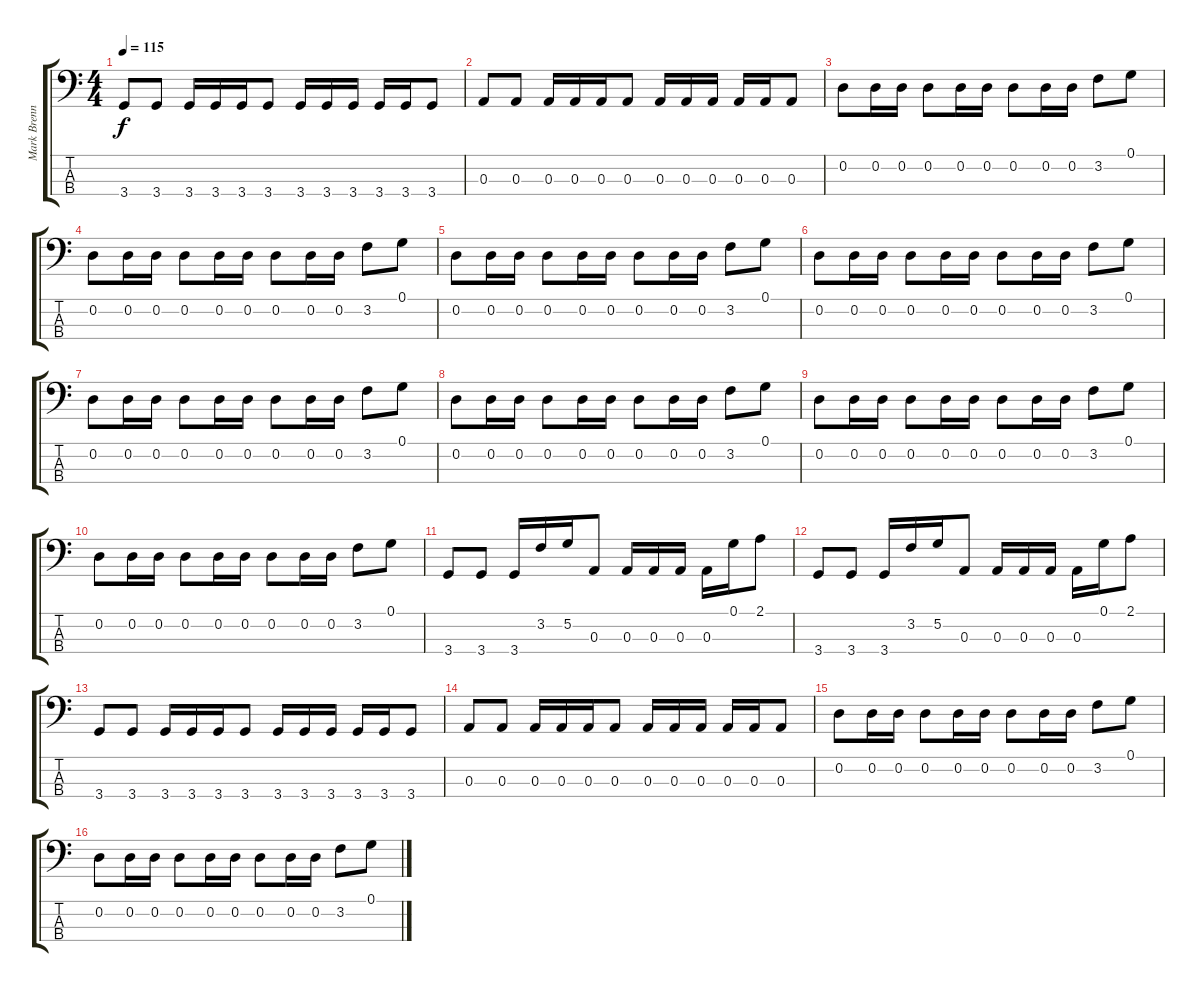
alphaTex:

\track ("Mark Brennan - Bass" "Mark Brenn") {instrument electricbasspick}
\staff {score tabs}
\tuning (G2 D2 A1 E1) {hide}
\ts (4 4)
\tempo 115
\clef f4
\ks c
3.4.8{dy f} 3.4.8 3.4.16 3.4.16 3.4.16 3.4.8 3.4.16 3.4.16 3.4.16 3.4.16 3.4.16 3.4.8 |
0.3.8 0.3.8 0.3.16 0.3.16 0.3.16 0.3.8 0.3.16 0.3.16 0.3.16 0.3.16 0.3.16 0.3.8 |
0.2.8 0.2.16 0.2.16 0.2.8 0.2.16 0.2.16 0.2.8 0.2.16 0.2.16 3.2.8 0.1.8 |
0.2.8 0.2.16 0.2.16 0.2.8 0.2.16 0.2.16 0.2.8 0.2.16 0.2.16 3.2.8 0.1.8 |
0.2.8 0.2.16 0.2.16 0.2.8 0.2.16 0.2.16 0.2.8 0.2.16 0.2.16 3.2.8 0.1.8 |
0.2.8 0.2.16 0.2.16 0.2.8 0.2.16 0.2.16 0.2.8 0.2.16 0.2.16 3.2.8 0.1.8 |
0.2.8 0.2.16 0.2.16 0.2.8 0.2.16 0.2.16 0.2.8 0.2.16 0.2.16 3.2.8 0.1.8 |
0.2.8 0.2.16 0.2.16 0.2.8 0.2.16 0.2.16 0.2.8 0.2.16 0.2.16 3.2.8 0.1.8 |
0.2.8 0.2.16 0.2.16 0.2.8 0.2.16 0.2.16 0.2.8 0.2.16 0.2.16 3.2.8 0.1.8 |
0.2.8 0.2.16 0.2.16 0.2.8 0.2.16 0.2.16 0.2.8 0.2.16 0.2.16 3.2.8 0.1.8 |
3.4.8 3.4.8 3.4.16 3.2.16 5.2.16 0.3.8 0.3.16 0.3.16 0.3.16 0.3.16 0.1.16 2.1.8 |
3.4.8 3.4.8 3.4.16 3.2.16 5.2.16 0.3.8 0.3.16 0.3.16 0.3.16 0.3.16 0.1.16 2.1.8 |
3.4.8 3.4.8 3.4.16 3.4.16 3.4.16 3.4.8 3.4.16 3.4.16 3.4.16 3.4.16 3.4.16 3.4.8 |
0.3.8 0.3.8 0.3.16 0.3.16 0.3.16 0.3.8 0.3.16 0.3.16 0.3.16 0.3.16 0.3.16 0.3.8 |
0.2.8 0.2.16 0.2.16 0.2.8 0.2.16 0.2.16 0.2.8 0.2.16 0.2.16 3.2.8 0.1.8 |
0.2.8 0.2.16 0.2.16 0.2.8 0.2.16 0.2.16 0.2.8 0.2.16 0.2.16 3.2.8 0.1.8
